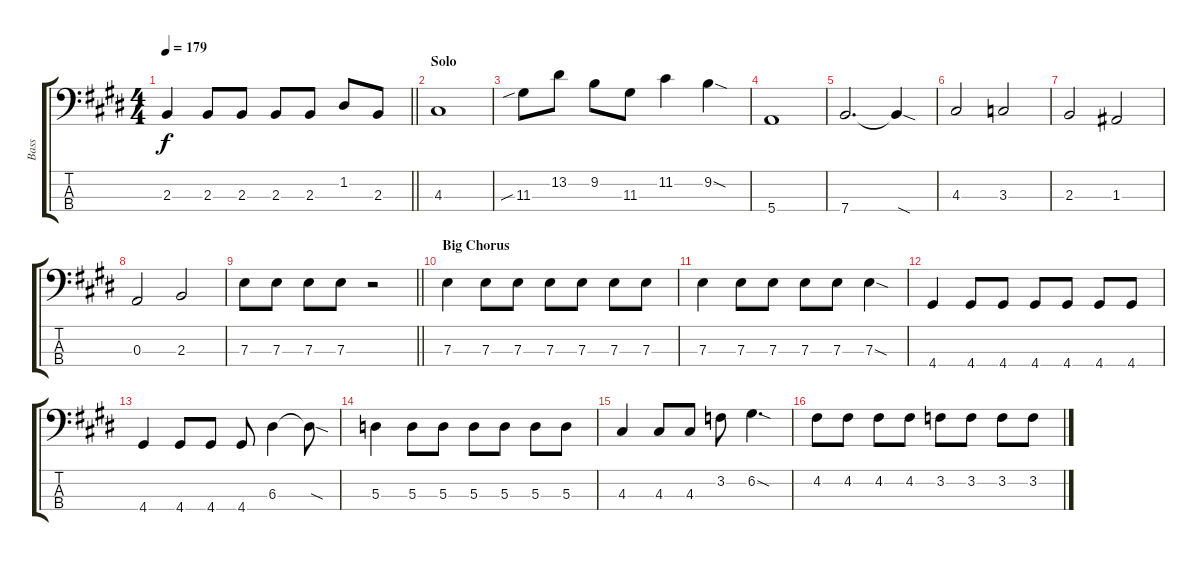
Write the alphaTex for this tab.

\track ("Bass" "Bass") {instrument electricbassfinger}
\staff {score tabs}
\tuning (G2 D2 A1 E1) {hide}
\ts (4 4)
\tempo 179
\clef f4
\barLineRight lightlight
\ks e
2.3.4{dy f} 2.3.8 2.3.8 2.3.8 2.3.8 1.2.8 2.3.8 |
\section ("" "Solo")
4.3.1 |
11.3{sib}.8 13.2.8 9.2.8 11.3.8 11.2.4 9.2{sod}.4 |
5.4.1 |
7.4.2{d} 7.4{sod t}.4 |
4.3.2 3.3.2 |
2.3.2 1.3.2 |
0.3.2 2.3.2 |
\barLineRight lightlight
7.3.8 7.3.8 7.3.8 7.3.8 r.2 |
\section ("" "Big Chorus")
7.3.4 7.3.8 7.3.8 7.3.8 7.3.8 7.3.8 7.3.8 |
7.3.4 7.3.8 7.3.8 7.3.8 7.3.8 7.3{sod}.4 |
4.4.4 4.4.8 4.4.8 4.4.8 4.4.8 4.4.8 4.4.8 |
4.4.4 4.4.8 4.4.8 4.4.8 6.3.4 6.3{sod t}.8 |
5.3.4 5.3.8 5.3.8 5.3.8 5.3.8 5.3.8 5.3.8 |
4.3.4 4.3.8 4.3.8 3.2.8 6.2{sod}.4{d} |
4.2.8 4.2.8 4.2.8 4.2.8 3.2.8 3.2.8 3.2.8 3.2.8
